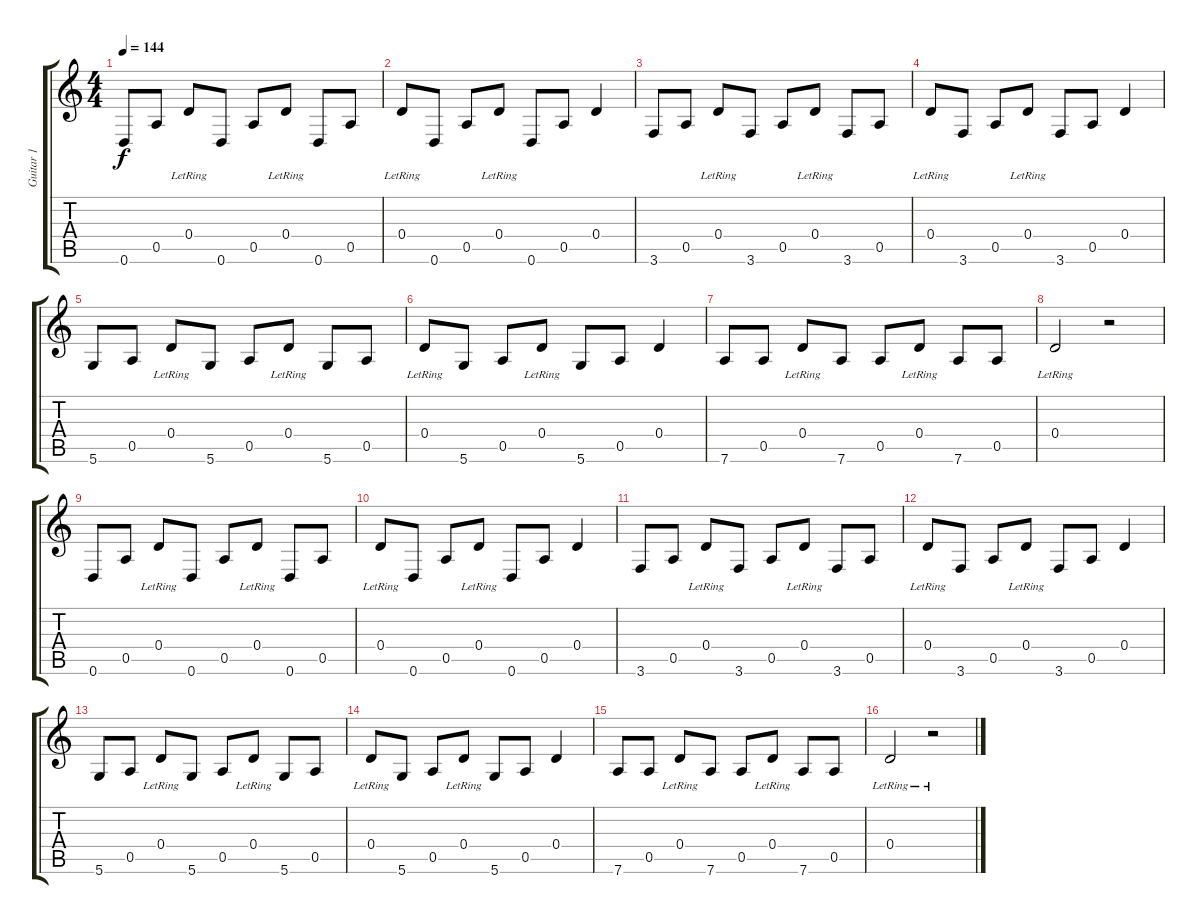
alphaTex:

\track ("Guitar 1" "Guitar 1") {instrument electricguitarmuted}
\staff {score tabs}
\tuning (E4 B3 G3 D3 A2 D2) {hide}
\ts (4 4)
\tempo 144
\clef g2
\ks c
0.6.8{dy f} 0.5.8 0.4{lr}.8 0.6.8 0.5.8 0.4{lr}.8 0.6.8 0.5.8 |
0.4{lr}.8 0.6.8 0.5.8 0.4{lr}.8 0.6.8 0.5.8 0.4.4 |
3.6.8 0.5.8 0.4{lr}.8 3.6.8 0.5.8 0.4{lr}.8 3.6.8 0.5.8 |
0.4{lr}.8 3.6.8 0.5.8 0.4{lr}.8 3.6.8 0.5.8 0.4.4 |
5.6.8 0.5.8 0.4{lr}.8 5.6.8 0.5.8 0.4{lr}.8 5.6.8 0.5.8 |
0.4{lr}.8 5.6.8 0.5.8 0.4{lr}.8 5.6.8 0.5.8 0.4.4 |
7.6.8 0.5.8 0.4{lr}.8 7.6.8 0.5.8 0.4{lr}.8 7.6.8 0.5.8 |
0.4{lr}.2 r.2 |
0.6.8 0.5.8 0.4{lr}.8 0.6.8 0.5.8 0.4{lr}.8 0.6.8 0.5.8 |
0.4{lr}.8 0.6.8 0.5.8 0.4{lr}.8 0.6.8 0.5.8 0.4.4 |
3.6.8 0.5.8 0.4{lr}.8 3.6.8 0.5.8 0.4{lr}.8 3.6.8 0.5.8 |
0.4{lr}.8 3.6.8 0.5.8 0.4{lr}.8 3.6.8 0.5.8 0.4.4 |
5.6.8 0.5.8 0.4{lr}.8 5.6.8 0.5.8 0.4{lr}.8 5.6.8 0.5.8 |
0.4{lr}.8 5.6.8 0.5.8 0.4{lr}.8 5.6.8 0.5.8 0.4.4 |
7.6.8 0.5.8 0.4{lr}.8 7.6.8 0.5.8 0.4{lr}.8 7.6.8 0.5.8 |
0.4{lr}.2 r.2
